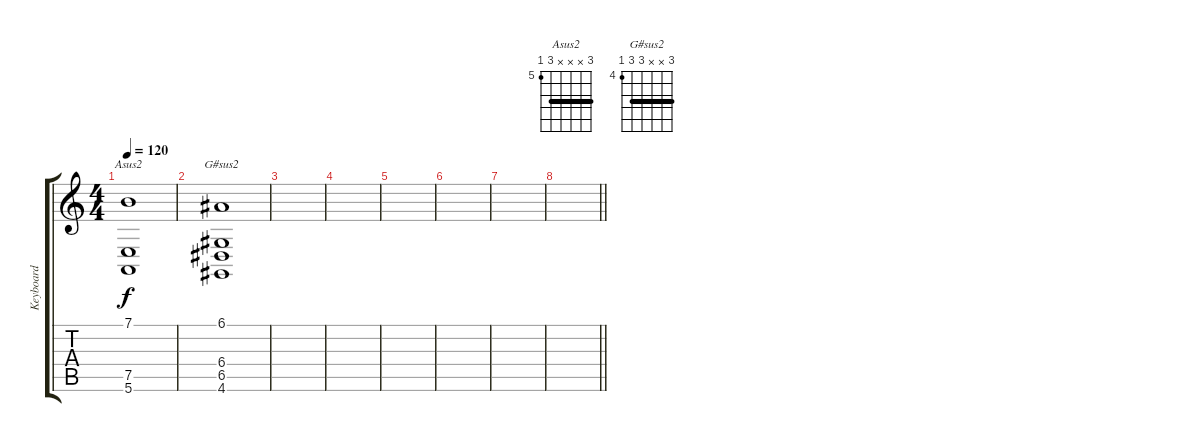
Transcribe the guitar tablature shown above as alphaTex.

\track ("Keyboard" "Keyboard") {instrument lead2sawtooth}
\staff {score tabs}
\tuning (E4 B3 G3 D3 A2 E2) {hide}
\chord ("Asus2" 7 x x x 7 5) {firstfret 5 barre 7}
\chord ("G#sus2" 6 x x 6 6 4) {firstfret 4 barre 6}
\ts (4 4)
\tempo 120
\clef g2
\ks c
(7.1 7.5 5.6).1{ch "Asus2" dy f} |
(6.1 6.4 6.5 4.6).1{ch "G#sus2"} |
|
|
|
|
|
\barLineRight lightlight
